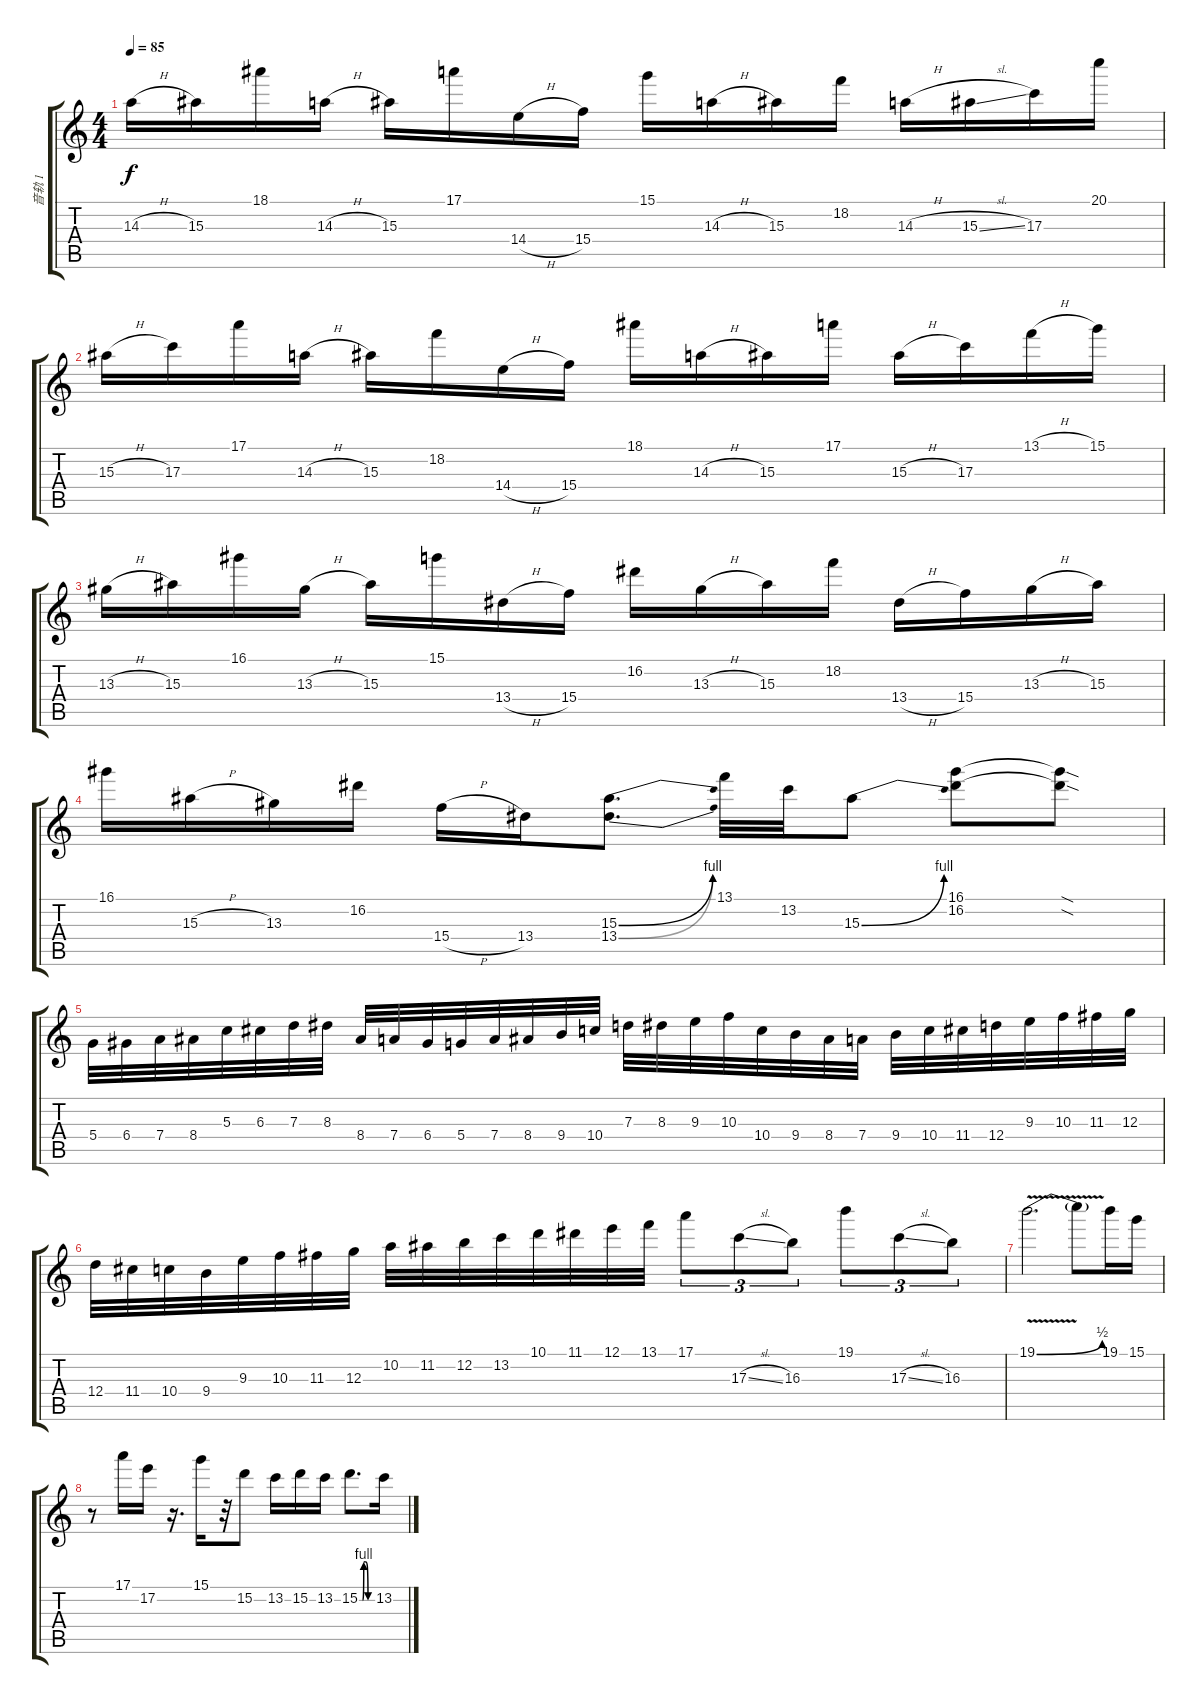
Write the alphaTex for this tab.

\track ("音轨 1" "音轨 1") {instrument overdrivenguitar}
\staff {score tabs}
\tuning (E4 B3 G3 D3 A2 E2) {hide}
\ts (4 4)
\tempo 85
\clef g2
\ks c
14.3{h}.16{dy f} 15.3.16 18.1.16 14.3{h}.16 15.3.16 17.1.16 14.4{h}.16 15.4.16 15.1.16 14.3{h}.16 15.3.16 18.2.16 14.3{h}.16 15.3{sl}.16 17.3.16 20.1.16 |
15.3{h}.16 17.3.16 17.1.16 14.3{h}.16 15.3.16 18.2.16 14.4{h}.16 15.4.16 18.1.16 14.3{h}.16 15.3.16 17.1.16 15.3{h}.16 17.3.16 13.1{h}.16 15.1.16 |
13.3{h}.16 15.3.16 16.1.16 13.3{h}.16 15.3.16 15.1.16 13.4{h}.16 15.4.16 16.2.16 13.3{h}.16 15.3.16 18.2.16 13.4{h}.16 15.4.16 13.3{h}.16 15.3.16 |
16.1.16 15.3{h}.16 13.3.16 16.2.16 15.4{h}.16 13.4.16 (15.3{be (bend 0 0 60 4)} 13.4{be (bend 0 0 60 4)}).8{d} 13.1.32 13.2.32 15.3{be (bend 0 0 60 4)}.8 (16.1 16.2).8 (16.1{sod t} 16.2{sod t}).8 |
5.4.32 6.4.32 7.4.32 8.4.32 5.3.32 6.3.32 7.3.32 8.3.32 8.4.32 7.4.32 6.4.32 5.4.32 7.4.32 8.4.32 9.4.32 10.4.32 7.3.32 8.3.32 9.3.32 10.3.32 10.4.32 9.4.32 8.4.32 7.4.32 9.4.32 10.4.32 11.4.32 12.4.32 9.3.32 10.3.32 11.3.32 12.3.32 |
12.4.32 11.4.32 10.4.32 9.4.32 9.3.32 10.3.32 11.3.32 12.3.32 10.2.32 11.2.32 12.2.32 13.2.32 10.1.32 11.1.32 12.1.32 13.1.32 17.1.8{tu (3 2)} 17.3{sl}.8{tu (3 2)} 16.3.8{tu (3 2)} 19.1.8{tu (3 2)} 17.3{sl}.8{tu (3 2)} 16.3.8{tu (3 2)} |
19.1{be (bend 0 0 60 2) v}.2{d} 19.1{t}.8 19.1.16 15.1.16 |
r.8 17.1.16 17.2.16 r.16{d} 15.1.16 r.32 15.2.8 13.2.16 15.2.16 13.2.16 15.2{be (custom 0 0 15 0 20 4 30 4 40 0 50 0 60 0)}.8{d} 13.2.16
